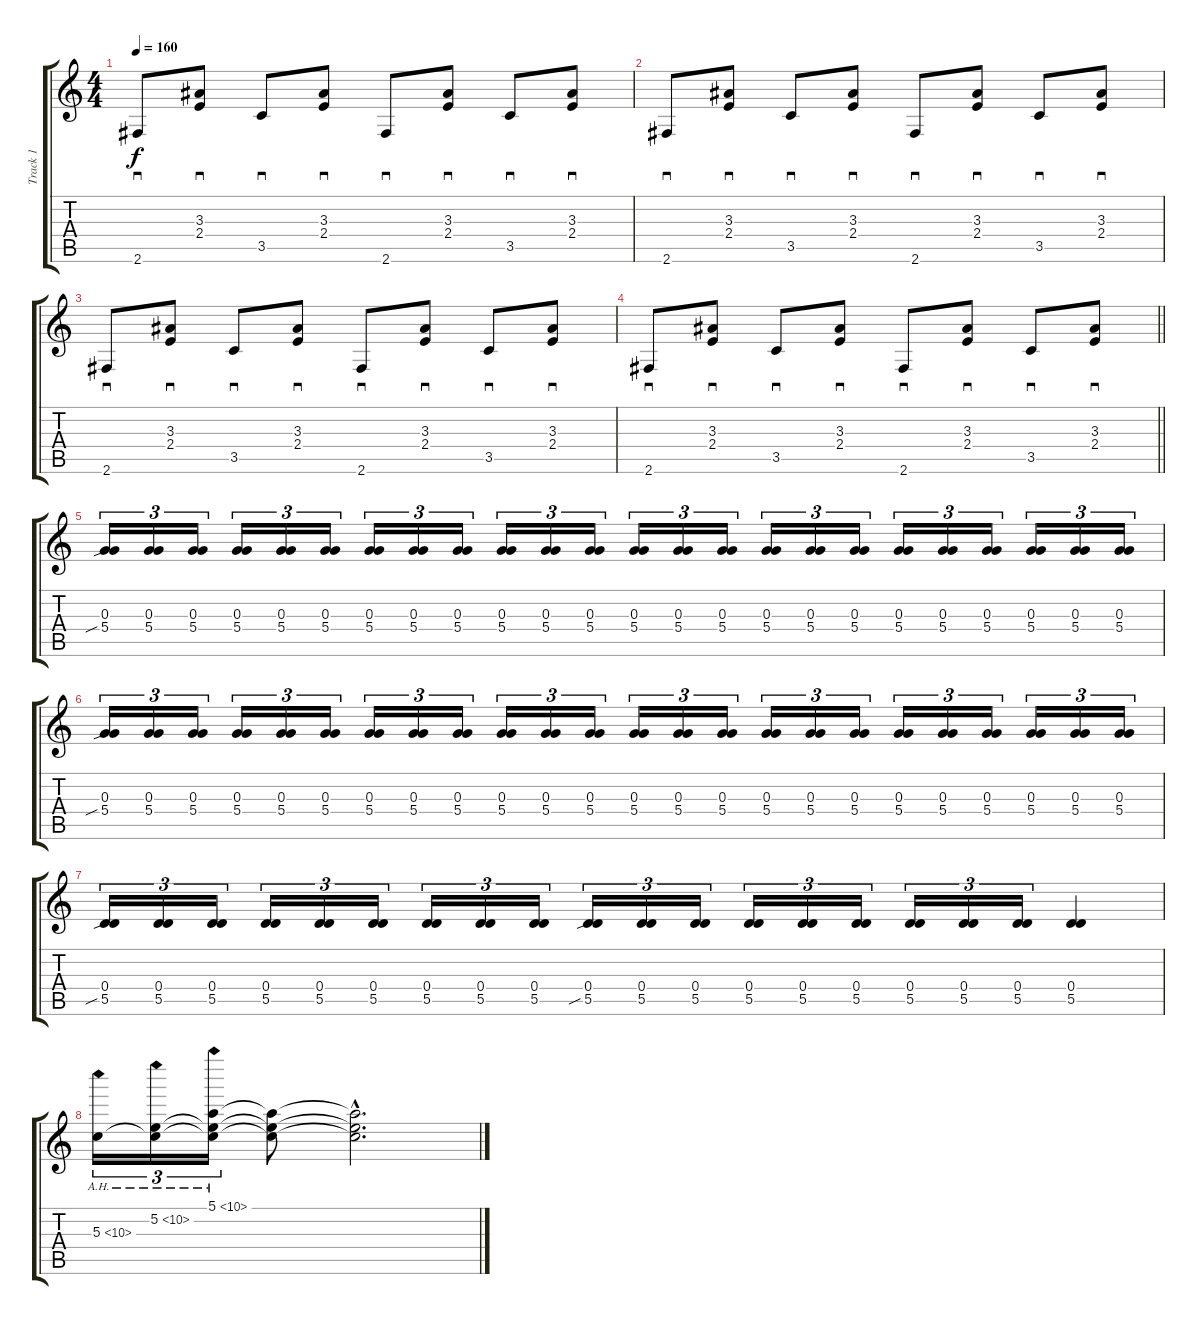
\track ("Track 1" "Track 1") {instrument acousticguitarnylon}
\staff {score tabs}
\tuning (E4 B3 G3 D3 A2 E2) {hide}
\ts (4 4)
\tempo 160
\clef g2
\ks c
2.6.8{sd dy f instrument acousticguitarnylon} (3.3 2.4).8{sd} 3.5.8{sd} (3.3 2.4).8{sd} 2.6.8{sd} (3.3 2.4).8{sd} 3.5.8{sd} (3.3 2.4).8{sd} |
2.6.8{sd} (3.3 2.4).8{sd} 3.5.8{sd} (3.3 2.4).8{sd} 2.6.8{sd} (3.3 2.4).8{sd} 3.5.8{sd} (3.3 2.4).8{sd} |
2.6.8{sd} (3.3 2.4).8{sd} 3.5.8{sd} (3.3 2.4).8{sd} 2.6.8{sd} (3.3 2.4).8{sd} 3.5.8{sd} (3.3 2.4).8{sd} |
\barLineRight lightlight
2.6.8{sd} (3.3 2.4).8{sd} 3.5.8{sd} (3.3 2.4).8{sd} 2.6.8{sd} (3.3 2.4).8{sd} 3.5.8{sd} (3.3 2.4).8{sd} |
(0.3 5.4{sib}).16{tu (3 2)} (0.3 5.4).16{tu (3 2)} (0.3 5.4).16{tu (3 2)} (0.3 5.4).16{tu (3 2)} (0.3 5.4).16{tu (3 2)} (0.3 5.4).16{tu (3 2)} (0.3 5.4).16{tu (3 2)} (0.3 5.4).16{tu (3 2)} (0.3 5.4).16{tu (3 2)} (0.3 5.4).16{tu (3 2)} (0.3 5.4).16{tu (3 2)} (0.3 5.4).16{tu (3 2)} (0.3 5.4).16{tu (3 2)} (0.3 5.4).16{tu (3 2)} (0.3 5.4).16{tu (3 2)} (0.3 5.4).16{tu (3 2)} (0.3 5.4).16{tu (3 2)} (0.3 5.4).16{tu (3 2)} (0.3 5.4).16{tu (3 2)} (0.3 5.4).16{tu (3 2)} (0.3 5.4).16{tu (3 2)} (0.3 5.4).16{tu (3 2)} (0.3 5.4).16{tu (3 2)} (0.3 5.4).16{tu (3 2)} |
(0.3 5.4{sib}).16{tu (3 2)} (0.3 5.4).16{tu (3 2)} (0.3 5.4).16{tu (3 2)} (0.3 5.4).16{tu (3 2)} (0.3 5.4).16{tu (3 2)} (0.3 5.4).16{tu (3 2)} (0.3 5.4).16{tu (3 2)} (0.3 5.4).16{tu (3 2)} (0.3 5.4).16{tu (3 2)} (0.3 5.4).16{tu (3 2)} (0.3 5.4).16{tu (3 2)} (0.3 5.4).16{tu (3 2)} (0.3 5.4).16{tu (3 2)} (0.3 5.4).16{tu (3 2)} (0.3 5.4).16{tu (3 2)} (0.3 5.4).16{tu (3 2)} (0.3 5.4).16{tu (3 2)} (0.3 5.4).16{tu (3 2)} (0.3 5.4).16{tu (3 2)} (0.3 5.4).16{tu (3 2)} (0.3 5.4).16{tu (3 2)} (0.3 5.4).16{tu (3 2)} (0.3 5.4).16{tu (3 2)} (0.3 5.4).16{tu (3 2)} |
(0.4 5.5{sib}).16{tu (3 2)} (0.4 5.5).16{tu (3 2)} (0.4 5.5).16{tu (3 2)} (0.4 5.5).16{tu (3 2)} (0.4 5.5).16{tu (3 2)} (0.4 5.5).16{tu (3 2)} (0.4 5.5).16{tu (3 2)} (0.4 5.5).16{tu (3 2)} (0.4 5.5).16{tu (3 2)} (0.4 5.5{sib}).16{tu (3 2)} (0.4 5.5).16{tu (3 2)} (0.4 5.5).16{tu (3 2)} (0.4 5.5).16{tu (3 2)} (0.4 5.5).16{tu (3 2)} (0.4 5.5).16{tu (3 2)} (0.4 5.5).16{tu (3 2)} (0.4 5.5).16{tu (3 2)} (0.4 5.5).16{tu (3 2)} (0.4 5.5).4 |
5.3{ah 5}.16{tu (3 2)} (5.2{ah 5} 5.3{t}).16{tu (3 2)} (5.1{ah 5} 5.2{t} 5.3{t}).16{tu (3 2)} (5.1{t} 5.2{t} 5.3{t}).8 (5.1{hac t} 5.2{hac t} 5.3{hac t}).2{d}
